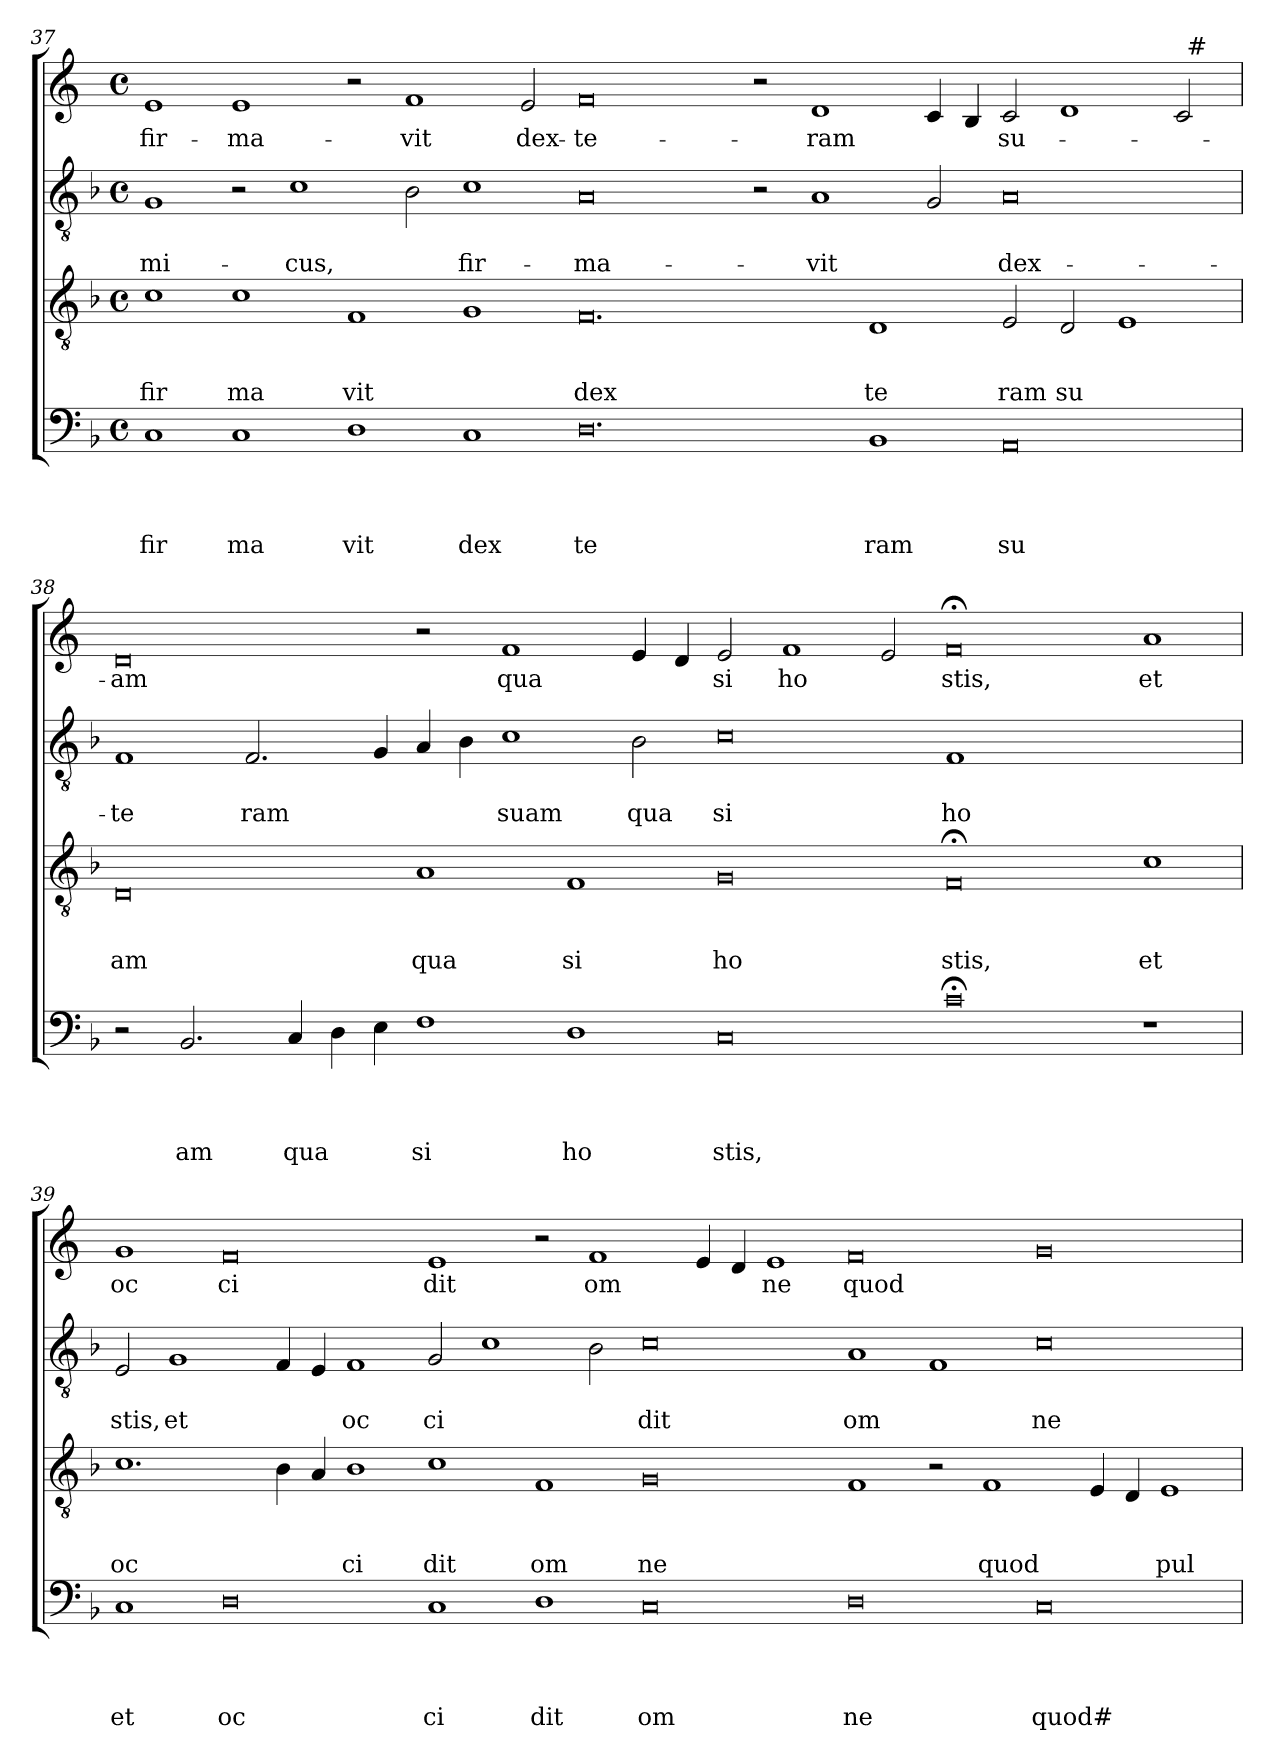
**kern	**text	**text	**text	**text	**kern	**text	**text	**text	**kern	**text	**text	**kern	**text
*part4	*part4	*part4	*part4	*part4	*part3	*part3	*part3	*part3	*part2	*part2	*part2	*part1	*part1
*staff4	*staff4	*staff4	*staff4	*staff4	*staff3	*staff3	*staff3	*staff3	*staff2	*staff2	*staff2	*staff1	*staff1
!!LO:LB:g=z
*clefF4	*	*	*	*	*clefGv2	*	*	*	*clefGv2	*	*	*clefG2	*
*	*	*	*	*	*	*	*	*	*	*	*	*ITrd-3c-5	*
*k[b-]	*	*	*	*	*k[b-]	*	*	*	*k[b-]	*	*	*k[b-]	*
*F:	*	*	*	*	*F:	*	*	*	*F:	*	*	*F:	*
*M4/4	*	*	*	*	*M4/4	*	*	*	*M4/4	*	*	*M4/4	*
*met(c)	*	*	*	*	*met(c)	*	*	*	*met(c)	*	*	*met(c)	*
=37	=37	=37	=37	=37	=37	=37	=37	=37	=37	=37	=37	=37	=37
!	!	!	!	!LO:LY:b	!	!	!	!LO:LY:b	!	!	!LO:LY:b	!	!LO:LY:b
*	*	*	*	*	*	*	*	*	*	*	*	*^	*
1C	.	.	.	fir	1c	.	.	fir	1G	.	mi-	1a	1ryy	fir-
!	!	!	!	!LO:LY:b	!	!	!	!LO:LY:b	!	!	!	!	!	!LO:LY:b
1C	.	.	.	ma	1c	.	.	ma	2r	.	.	1a	1ryy	-ma-
!	!	!	!	!	!	!	!	!	!	!	!LO:LY:b	!	!	!
.	.	.	.	.	.	.	.	.	1c	.	-cus,	.	.	.
!	!	!	!	!LO:LY:b	!	!	!	!LO:LY:b	!	!	!	!	!	!
1D	.	.	.	vit	1F	.	.	vit	.	.	.	2r	1ryy	.
!	!	!	!	!	!	!	!	!	!	!	!	!	!	!LO:LY:b
.	.	.	.	.	.	.	.	.	2B-\	.	.	1b-	.	-vit
!	!	!	!	!LO:LY:b	!	!	!	!	!	!	!LO:LY:b	!	!	!
1C	.	.	.	dex	1G	.	.	.	1c	.	fir-	.	1ryy	.
!	!	!	!	!	!	!	!	!	!	!	!	!	!	!LO:LY:b
.	.	.	.	.	.	.	.	.	.	.	.	2a/	.	dex-
!	!	!	!	!LO:LY:b	!	!	!	!LO:LY:b	!	!	!LO:LY:b	!	!	!LO:LY:b
0.D	.	.	.	te	0.F	.	.	dex	0A	.	-ma-	0b-	1ryy	-te-
.	.	.	.	.	.	.	.	.	.	.	.	.	1ryy	.
.	.	.	.	.	.	.	.	.	2r	.	.	2r	1ryy	.
!	!	!	!	!	!	!	!	!	!	!	!LO:LY:b	!	!	!LO:LY:b
.	.	.	.	.	.	.	.	.	1A	.	-vit	1g	.	-ram
!	!	!	!	!LO:LY:b	!	!	!	!LO:LY:b	!	!	!	!	!	!
1BB-	.	.	.	ram	1D	.	.	te	.	.	.	.	1ryy	.
.	.	.	.	.	.	.	.	.	2G/	.	.	4f/	.	.
.	.	.	.	.	.	.	.	.	.	.	.	4e/	.	.
!	!	!	!	!LO:LY:b	!	!	!	!LO:LY:b	!	!	!LO:LY:b	!	!	!LO:LY:b
0AA	.	.	.	su	2E/	.	.	ram	0A	.	dex-	2f/	1ryy	su-
!	!	!	!	!	!	!	!	!LO:LY:b	!	!	!	!	!	!
.	.	.	.	.	2D/	.	.	su	.	.	.	1g	.	.
.	.	.	.	.	1E	.	.	.	.	.	.	.	2ryy	.
.	.	.	.	.	.	.	.	.	.	.	.	2f/	32ryy	.
!	!	!	!	!	!	!	!	!	!	!	!	!	!LO:TX:a:t=#	!
.	.	.	.	.	.	.	.	.	.	.	.	.	4...ryy	.
!!LO:PB:g=z
=38	=38	=38	=38	=38	=38	=38	=38	=38	=38	=38	=38	=38	=38	=38
!	!	!	!	!	!	!	!	!LO:LY:b	!	!	!LO:LY:b	!	!	!LO:LY:b
*	*	*	*	*	*	*	*	*	*	*	*	*v	*v	*
2r	.	.	.	.	0D	.	.	am	1F	.	-te	0g	-am
!	!	!	!	!LO:LY:b	!	!	!	!	!	!	!	!	!
2.BB-/	.	.	.	am	.	.	.	.	.	.	.	.	.
!	!	!	!	!	!	!	!	!	!	!	!LO:LY:b	!	!
.	.	.	.	.	.	.	.	.	2.F/	.	ram	.	.
!	!	!	!	!LO:LY:b	!	!	!	!	!	!	!	!	!
4C/	.	.	.	qua	.	.	.	.	.	.	.	.	.
4D\	.	.	.	.	.	.	.	.	.	.	.	.	.
4E\	.	.	.	.	.	.	.	.	4G/	.	.	.	.
!	!	!	!	!LO:LY:b	!	!	!	!LO:LY:b	!	!	!	!	!
1F	.	.	.	si	1A	.	.	qua	4A/	.	.	2r	.
.	.	.	.	.	.	.	.	.	4B-\	.	.	.	.
!	!	!	!	!	!	!	!	!	!	!	!LO:LY:b	!	!LO:LY:b
.	.	.	.	.	.	.	.	.	1c	.	suam	1b-	qua
!	!	!	!	!LO:LY:b	!	!	!	!LO:LY:b	!	!	!	!	!
1D	.	.	.	ho	1F	.	.	si	.	.	.	.	.
!	!	!	!	!	!	!	!	!	!	!	!LO:LY:b	!	!
.	.	.	.	.	.	.	.	.	2B-\	.	qua	4a/	.
.	.	.	.	.	.	.	.	.	.	.	.	4g/	.
!	!	!	!	!LO:LY:b	!	!	!	!LO:LY:b	!	!	!LO:LY:b	!	!LO:LY:b
0C	.	.	.	stis,	0G	.	.	ho	0c	.	si	2a/	si
!	!	!	!	!	!	!	!	!	!	!	!	!	!LO:LY:b
.	.	.	.	.	.	.	.	.	.	.	.	1b-	ho
.	.	.	.	.	.	.	.	.	.	.	.	2a/	.
!	!	!	!	!	!	!	!	!LO:LY:b	!	!	!LO:LY:b	!	!LO:LY:b
0c;<	.	.	.	.	0F;	.	.	stis,	1F	.	ho	0b-;	stis,
.	.	.	.	.	.	.	.	.	0ryy	.	.	.	.
!	!	!	!	!	!	!	!	!LO:LY:b	!	!	!	!	!LO:LY:b
1r	.	.	.	.	1c	.	.	et	.	.	.	1dd	et
!!LO:LB:g=z
=39	=39	=39	=39	=39	=39	=39	=39	=39	=39	=39	=39	=39	=39
!	!	!	!	!LO:LY:b	!	!	!	!LO:LY:b	!	!	!LO:LY:b	!	!LO:LY:b
1C	.	.	.	et	1.c	.	.	oc	2E/	.	stis,	1cc	oc
!	!	!	!	!	!	!	!	!	!	!	!LO:LY:b	!	!
.	.	.	.	.	.	.	.	.	1G	.	et	.	.
!	!	!	!	!LO:LY:b	!	!	!	!	!	!	!	!	!LO:LY:b
0D	.	.	.	oc	.	.	.	.	.	.	.	0b-	ci
.	.	.	.	.	4B-\	.	.	.	4F/	.	.	.	.
.	.	.	.	.	4A/	.	.	.	4E/	.	.	.	.
!	!	!	!	!	!	!	!	!LO:LY:b	!	!	!LO:LY:b	!	!
.	.	.	.	.	1B-	.	.	ci	1F	.	oc	.	.
!	!	!	!	!LO:LY:b	!	!	!	!LO:LY:b	!	!	!LO:LY:b	!	!LO:LY:b
1C	.	.	.	ci	1c	.	.	dit	2G/	.	ci	1a	dit
.	.	.	.	.	.	.	.	.	1c	.	.	.	.
!	!	!	!	!LO:LY:b	!	!	!	!LO:LY:b	!	!	!	!	!
1D	.	.	.	dit	1F	.	.	om	.	.	.	2r	.
!	!	!	!	!	!	!	!	!	!	!	!	!	!LO:LY:b
.	.	.	.	.	.	.	.	.	2B-\	.	.	1b-	om
!	!	!	!	!LO:LY:b	!	!	!	!LO:LY:b	!	!	!LO:LY:b	!	!
0C	.	.	.	om	0G	.	.	ne	0c	.	dit	.	.
.	.	.	.	.	.	.	.	.	.	.	.	4a/	.
.	.	.	.	.	.	.	.	.	.	.	.	4g/	.
!	!	!	!	!	!	!	!	!	!	!	!	!	!LO:LY:b
.	.	.	.	.	.	.	.	.	.	.	.	1a	ne
!	!	!	!	!LO:LY:b	!	!	!	!	!	!	!LO:LY:b	!	!LO:LY:b
0D	.	.	.	ne	1F	.	.	.	1A	.	om	0b-	quod
.	.	.	.	.	2r	.	.	.	1F	.	.	.	.
!	!	!	!	!	!	!	!	!LO:LY:b	!	!	!	!	!
.	.	.	.	.	1F	.	.	quod	.	.	.	.	.
!	!	!	!	!LO:LY:b	!	!	!	!	!	!	!LO:LY:b	!	!
0C	.	.	.	quod#	.	.	.	.	0c	.	ne	0cc	.
.	.	.	.	.	4E/	.	.	.	.	.	.	.	.
.	.	.	.	.	4D/	.	.	.	.	.	.	.	.
!	!	!	!	!	!	!	!	!LO:LY:b	!	!	!	!	!
.	.	.	.	.	1E	.	.	pul	.	.	.	.	.
=	=	=	=	=	=	=	=	=	=	=	=	=	=
*-	*-	*-	*-	*-	*-	*-	*-	*-	*-	*-	*-	*-	*-
